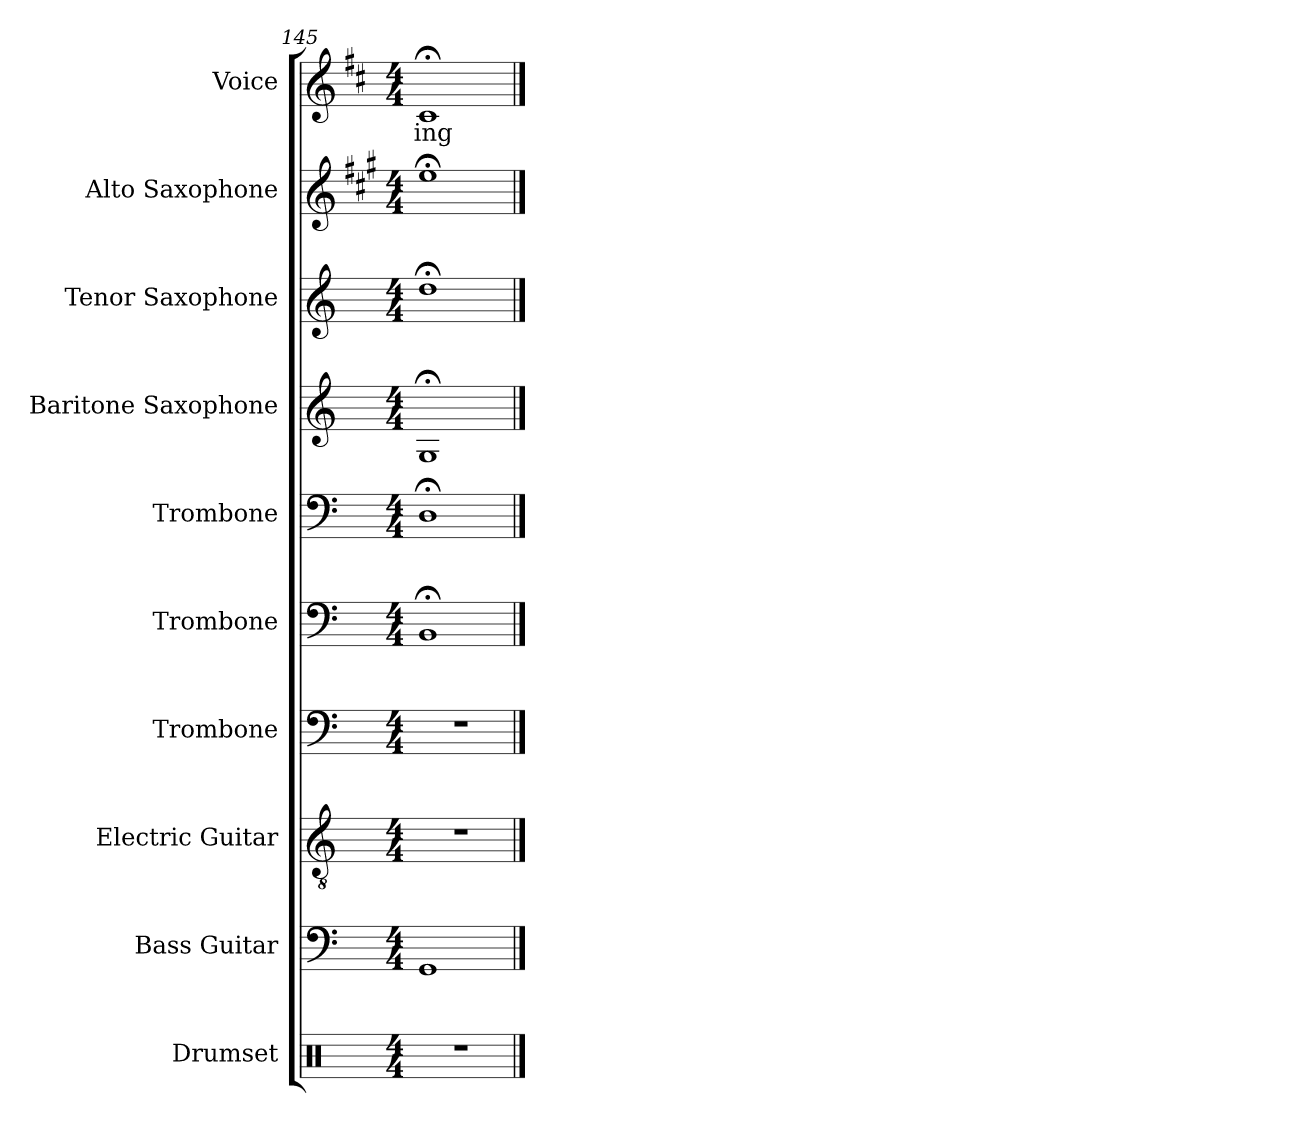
**kern	**kern	**kern	**kern	**kern	**kern	**kern	**kern	**kern	**kern	**text
*part10	*part9	*part8	*part7	*part6	*part5	*part4	*part3	*part2	*part1	*part1
*staff10	*staff9	*staff8	*staff7	*staff6	*staff5	*staff4	*staff3	*staff2	*staff1	*staff1
*I"Drumset	*I"Bass Guitar	*I"Electric Guitar	*I"Trombone	*I"Trombone	*I"Trombone	*I"Baritone Saxophone	*I"Tenor Saxophone	*I"Alto Saxophone	*I"Voice	*
*I'Drs.	*I'B. Guit.	*I'El. Guit.	*I'Tbn.	*I'Tbn.	*I'Tbn.	*I'Bar. Sax.	*I'T. Sax.	*I'A. Sax.	*I'Vo.	*
*clefX	*clefF4	*clefGv2	*clefF4	*clefF4	*clefF4	*clefG2	*clefG2	*clefG2	*clefG2	*
*	*ITrd7c12	*	*	*	*	*ITrd12c21	*ITrd8c14	*ITrd5c9	*ITrd1c2	*
*k[]	*k[]	*k[]	*k[]	*k[]	*k[]	*k[]	*k[]	*k[]	*k[]	*
*M4/4	*M4/4	*M4/4	*M4/4	*M4/4	*M4/4	*M4/4	*M4/4	*M4/4	*M4/4	*
=145	=145	=145	=145	=145	=145	=145	=145	=145	=145	=145
!	!	!	!	!	!	!	!	!	!	!LO:LY:b
1r	1GGG	1r	1r	1BB;<	1D;<	1GG;<	1d;<	1g;<	1B;<	-ing
==	==	==	==	==	==	==	==	==	==	==
*-	*-	*-	*-	*-	*-	*-	*-	*-	*-	*-
